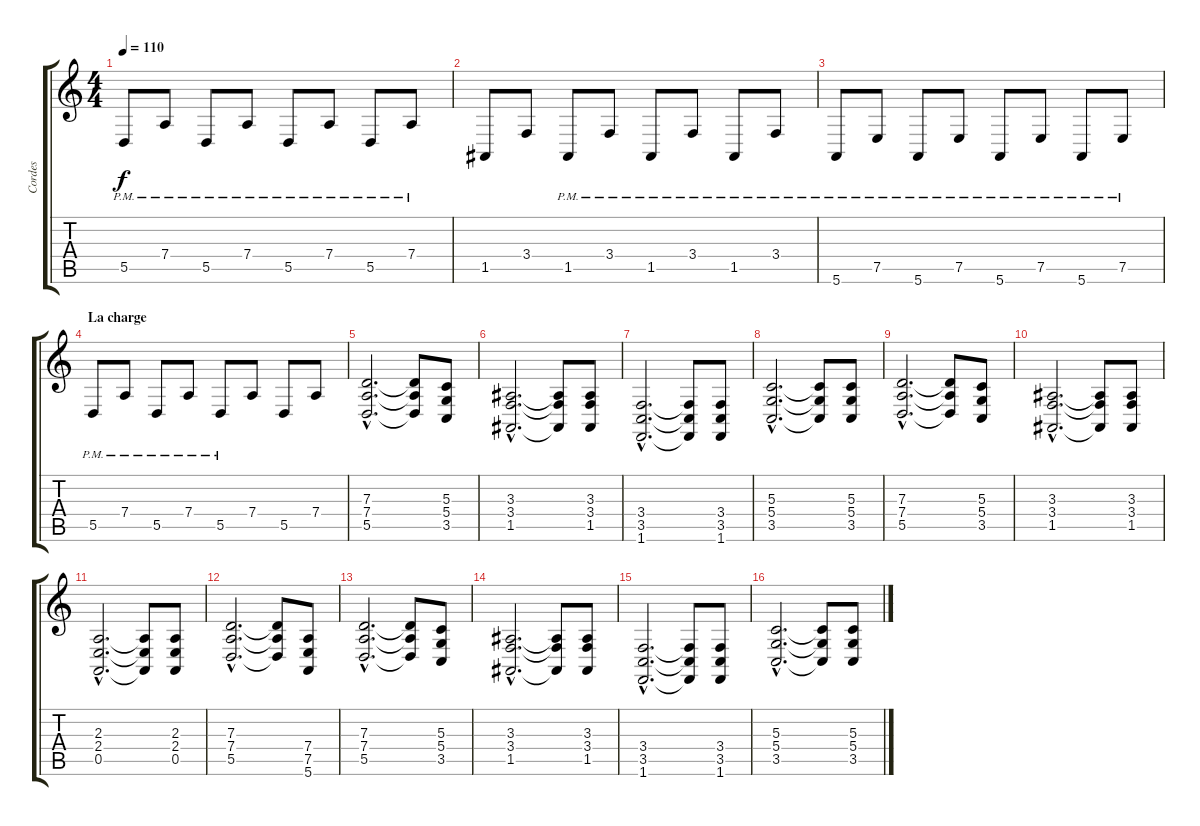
\track ("Cordes" "Cordes") {instrument pizzicatostrings}
\staff {score tabs}
\tuning (E4 B3 G3 D3 A2 E2) {hide}
\ts (4 4)
\tempo 110
\clef g2
\ks c
5.5{pm}.8{dy f volume 13} 7.4{pm}.8 5.5{pm}.8 7.4{pm}.8 5.5{pm}.8 7.4{pm}.8 5.5{pm}.8 7.4{pm}.8 |
1.5.8 3.4.8 1.5{pm}.8 3.4{pm}.8 1.5{pm}.8 3.4{pm}.8 1.5{pm}.8 3.4{pm}.8 |
5.6{pm}.8 7.5{pm}.8 5.6{pm}.8 7.5{pm}.8 5.6{pm}.8 7.5{pm}.8 5.6{pm}.8 7.5{pm}.8 |
\section ("" "La charge")
5.5{pm}.8 7.4{pm}.8 5.5{pm}.8 7.4{pm}.8 5.5{pm}.8 7.4.8 5.5.8 7.4.8 |
(7.3{hac} 7.4{hac} 5.5{hac}).2{d instrument synthstrings1} (7.3{t} 7.4{t} 5.5{t}).8 (5.3 5.4 3.5).8 |
(3.3{hac} 3.4{hac} 1.5{hac}).2{d} (3.3{t} 3.4{t} 1.5{t}).8 (3.3 3.4 1.5).8 |
(3.4{hac} 3.5{hac} 1.6{hac}).2{d} (3.4{t} 3.5{t} 1.6{t}).8 (3.4 3.5 1.6).8 |
(5.3{hac} 5.4{hac} 3.5{hac}).2{d} (5.3{t} 5.4{t} 3.5{t}).8 (5.3 5.4 3.5).8 |
(7.3{hac} 7.4{hac} 5.5{hac}).2{d instrument synthstrings1} (7.3{t} 7.4{t} 5.5{t}).8 (5.3 5.4 3.5).8 |
(3.3{hac} 3.4{hac} 1.5{hac}).2{d} (3.3{t} 3.4{t} 1.5{t}).8 (3.3 3.4 1.5).8 |
(2.3{hac} 2.4{hac} 0.5{hac}).2{d} (2.3{t} 2.4{t} 0.5{t}).8 (2.3 2.4 0.5).8 |
(7.3{hac} 7.4{hac} 5.5{hac}).2{d} (7.3{t} 7.4{t} 5.5{t}).8 (7.4 7.5 5.6).8 |
(7.3{hac} 7.4{hac} 5.5{hac}).2{d instrument synthstrings1} (7.3{t} 7.4{t} 5.5{t}).8 (5.3 5.4 3.5).8 |
(3.3{hac} 3.4{hac} 1.5{hac}).2{d} (3.3{t} 3.4{t} 1.5{t}).8 (3.3 3.4 1.5).8 |
(3.4{hac} 3.5{hac} 1.6{hac}).2{d} (3.4{t} 3.5{t} 1.6{t}).8 (3.4 3.5 1.6).8 |
(5.3{hac} 5.4{hac} 3.5{hac}).2{d} (5.3{t} 5.4{t} 3.5{t}).8 (5.3 5.4 3.5).8
